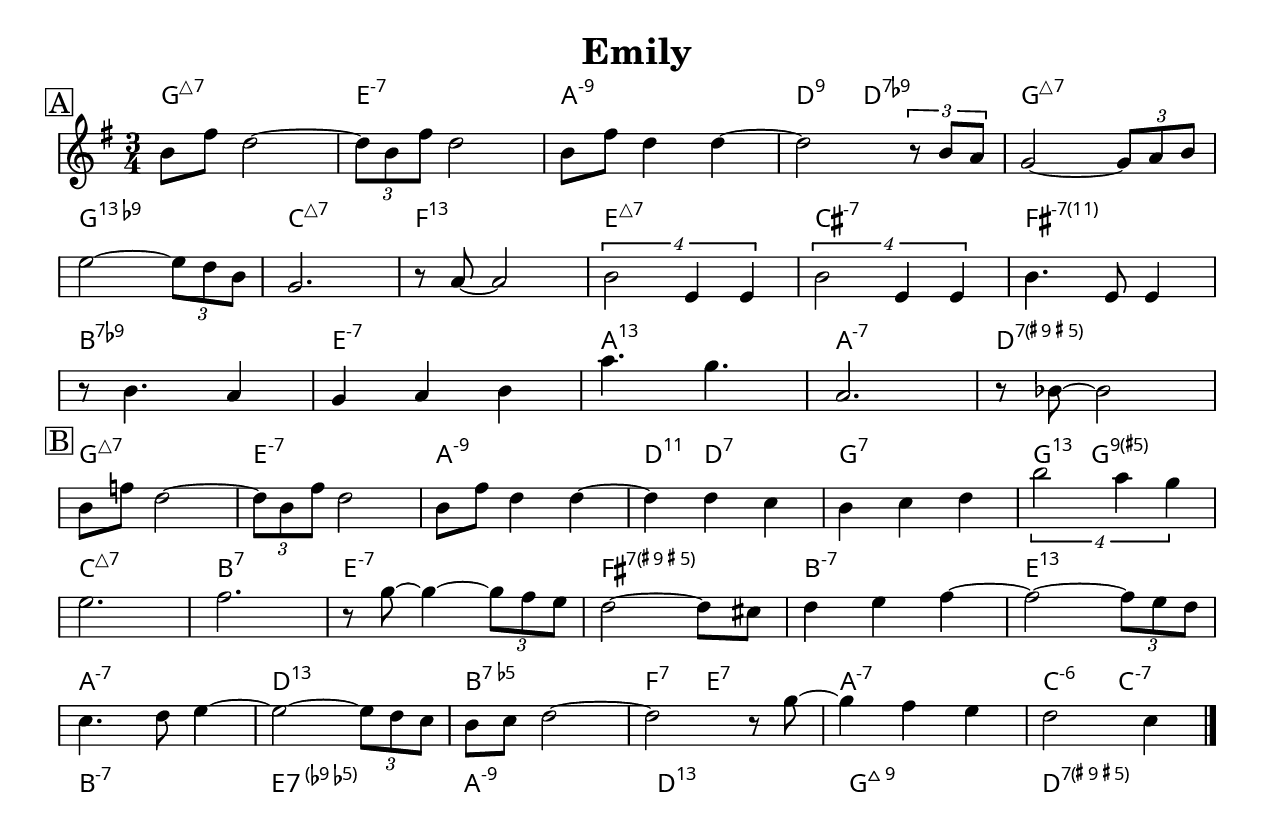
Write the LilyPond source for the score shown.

\version "2.22.1"

\include "../includes/globals.ily"
\include "../includes/chords.ily"
\include "../includes/symbols.ily"

\header {
  title = "Emily"
  subsubtitle = ""
  composer = ""
  poet = ""
  meter = ""
}

\score {
  <<
    \new ChordNames="Chords" {
      \transpose c c {
        \chordmode {
          \set chordNameExceptions = #jazzChordExceptions

          \boxMark "A"
          g2.:maj7 | e2.:m7 | a2.:m9 | d4:9 d2:7.9- | g2.:maj7 |
          g2.:13.9- | c2.:maj7 | f2.:13 | e2.:maj7 | cis2.:m7 | fis2.:m7.11 |
          b2.:7.9- | e2.:m7 | a2.:13 | a2.:m7 | d2.:9+.5+

          \boxMark "B"
          g2.:maj7 | e2.:m7 | a2.:m9 | d4:9.7.11 d2:7 | g2.:7 | g4:13 g2:9.5+ |
          c2.:maj7 | b2.:7 | e2.:m7 | fis2.:9+.5+ | b2.:m7 | e2.:13
          a2.:m7 | d2.:13 | b2.:7.5- | f4:7 e2:7 | a2.:m7 | c4.:m6 c4.:m7 |

          b2.:m7 | e2.:7.9-.5- | a2.:m9 | d2.:13 | g2.:maj9 | d2.:7.9+.5+
        }
      }
    }

  \new Voice="Voice" {
    \transpose c c {
      \relative c'' {
        \key g \major
        \time 3/4
        \numericTimeSignature

        b8 fis'8 d2~ |
        \tuplet 3/2 { d8 b8 fis'8 } d2 |
        b8 fis'8 d4 d4~ |
        d2 \tuplet 3/2 { r8 b8 a8 } |
        g2~ \tuplet 3/2 { g8 a8 b8 } | \endLine

        e2~ \tuplet 3/2 { e8 d8 b8 } |
        g2. |
        r8 a8~ a2 |
        \tuplet 4/3 { b2 e,4 e4 } |
        \tuplet 4/3 { b'2 e,4 e4 } |
        b'4. e,8 e4 | \endLine

        r8 b'4. a4 |
        g4 a4 b4 |
        a'4. g4. |
        a,2. |
        r8 bes8~ bes2 | \endLine

        b8 f'8 d2~ |
        \tuplet 3/2 { d8 b8 fis'8 } d2 |
        b8 fis'8 d4 d4~ |
        d4 d4 c4 |
        b4 c4 d4 |
        \tuplet 4/3 { b'2 a4 g4 } | \endLine

        e2. |
        fis2. |
        r8 g8~ g4~ \tuplet 3/2 { g8 fis8 e8 } |
        d2~ d8 cis8 |
        d4 e4 fis4~ |
        fis2~ \tuplet 3/2 { fis8 e8 d8 } \endLine

        c4. d8 e4~ |
        e2~ \tuplet 3/2 { e8 d8 c8 } |
        b8 c8 d2~ |
        d2 r8 g8~ |
        g4 fis4 e4 |
        d2 c4 | \endLine

        \songEndBar
      }
    }
  }
 >>
}
